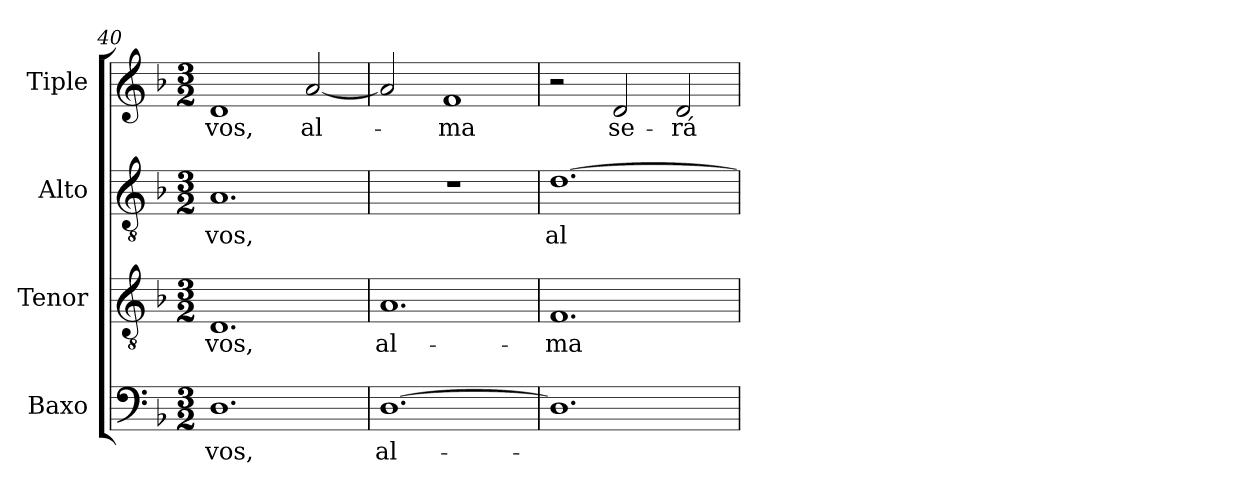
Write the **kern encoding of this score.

**kern	**text	**kern	**text	**kern	**text	**kern	**text
*part4	*part4	*part3	*part3	*part2	*part2	*part1	*part1
*staff4	*staff4	*staff3	*staff3	*staff2	*staff2	*staff1	*staff1
*I"Baxo	*	*I"Tenor	*	*I"Alto	*	*I"Tiple	*
*I'B	*	*I'T	*	*I'T	*	*	*
!!LO:PB:g=z
*clefF4	*	*clefGv2	*	*clefGv2	*	*clefG2	*
*	*	*ITrd7c12	*	*ITrd7c12	*	*	*
*k[b-]	*	*k[b-]	*	*k[b-]	*	*k[b-]	*
*F:	*	*F:	*	*F:	*	*F:	*
*M3/2	*	*M3/2	*	*M3/2	*	*M3/2	*
=40	=40	=40	=40	=40	=40	=40	=40
!	!LO:LY:b	!	!LO:LY:b	!	!LO:LY:b	!	!LO:LY:b
1.D	vos,	1.DD	vos,	1.AA	vos,	1d	vos,
!	!	!	!	!	!	!	!LO:LY:b
.	.	.	.	.	.	[<2a/	al-
=41	=41	=41	=41	=41	=41	=41	=41
!	!LO:LY:b	!	!LO:LY:b	!LO:N:vis=1	!	!	!
[>1.D	al-	1.AA	al-	1.r	.	2a/]	.
!	!	!	!	!	!	!	!LO:LY:b
.	.	.	.	.	.	1f	-ma
=42	=42	=42	=42	=42	=42	=42	=42
!	!	!	!LO:LY:b	!	!LO:LY:b	!	!
1.D]	.	1.FF	-ma	[>1.D	al-	2r	.
!	!	!	!	!	!	!	!LO:LY:b
.	.	.	.	.	.	2d/	se-
!	!	!	!	!	!	!	!LO:LY:b
.	.	.	.	.	.	2d/	-rá
=	=	=	=	=	=	=	=
*-	*-	*-	*-	*-	*-	*-	*-
